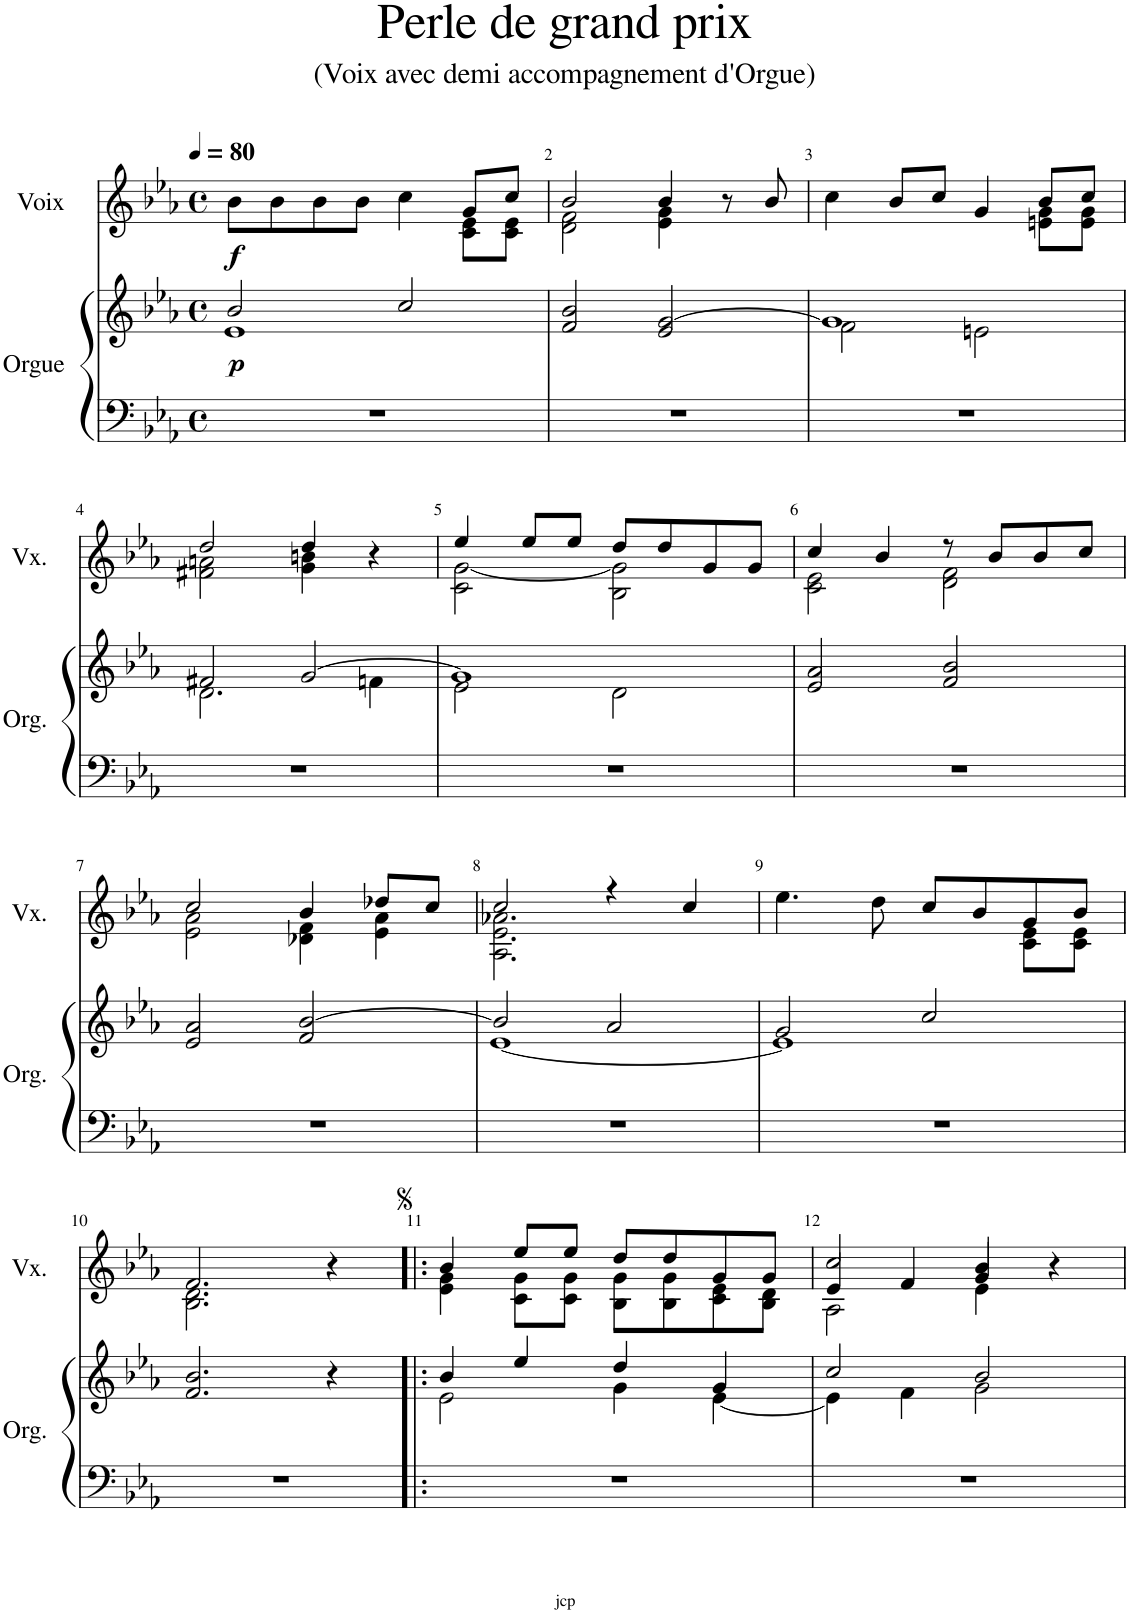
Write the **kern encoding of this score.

**kern	**kern	**dynam	**kern	**dynam
*part2	*part2	*part2	*part1	*part1
*staff3	*staff2	*staff2/3	*staff1	*staff1
*I"Orgue	*	*	*I"Voix	*
*I'Org.	*	*	*I'Vx.	*
*clefF4	*clefG2	*	*clefG2	*
*k[b-e-a-]	*k[b-e-a-]	*	*k[b-e-a-]	*
*M4/4	*M4/4	*	*M4/4	*
*met(c)	*met(c)	*	*met(c)	*
*MM80	*MM80	*	*MM80	*
=1	=1	=1	=1	=1
*	*^	*	*^	*
!	!	!	!LO:DY:b	!	!	!LO:DY:b
1r	2b-/	1e-	p	8b-\L	2.ryy	f
.	.	.	.	8b-\	.	.
.	.	.	.	8b-\	.	.
.	.	.	.	8b-\J	.	.
.	2cc/	.	.	4cc\	.	.
.	.	.	.	8g/L	8c\ 8e-\L	.
.	.	.	.	8cc/J	8c\ 8e-\J	.
*	*v	*v	*	*	*	*
=2	=2	=2	=2	=2	=2
1r	2f/ 2b-/	.	2b-/	2d\ 2f\	.
.	2e-/ [2g/	.	4b-/	4e-\ 4g\	.
.	.	.	8r	4ryy	.
.	.	.	8b-/	.	.
=3	=3	=3	=3	=3	=3
*	*^	*	*	*	*
1r	1g]	2f\	.	4cc\	2.ryy	.
.	.	.	.	8b-/L	.	.
.	.	.	.	8cc/J	.	.
.	.	2en\	.	4g/	.	.
.	.	.	.	8b-/L	8en\ 8g\L	.
.	.	.	.	8cc/J	8e\ 8g\J	.
!!LO:LB:g=z	!!
=4	=4	=4	=4	=4	=4	=4
1r	2f#X/	2.d\	.	2dd/	2f#X\ 2an\	.
.	[2g/	.	.	4dd/	4g\ 4bn\	.
.	.	4fn\	.	4r	4ryy	.
=5	=5	=5	=5	=5	=5	=5
1r	1g]	2e-\	.	4ee-/	2c\ [2g\	.
.	.	.	.	8ee-/L	.	.
.	.	.	.	8ee-/J	.	.
.	.	2d\	.	8dd/L	2B-\ 2g\]	.
.	.	.	.	8dd/	.	.
.	.	.	.	8g/	.	.
.	.	.	.	8g/J	.	.
*	*v	*v	*	*	*	*
=6	=6	=6	=6	=6	=6
1r	2e-/ 2a-/	.	4cc/	2c\ 2e-\	.
.	.	.	4b-/	.	.
.	2f/ 2b-/	.	8r	2d\ 2f\	.
.	.	.	8b-/L	.	.
.	.	.	8b-/	.	.
.	.	.	8cc/J	.	.
!!LO:LB:g=z	!!
=7	=7	=7	=7	=7	=7
1r	2e-/ 2a-/	.	2cc/	2e-\ 2a-\	.
.	2f/ [>2b-/	.	4b-/	4d-X\ 4f\	.
.	.	.	8dd-X/L	4e-\ 4a-\	.
.	.	.	8cc/J	.	.
=8	=8	=8	=8	=8	=8
*	*^	*	*	*	*
1r	2b-/]	[1e-	.	2cc/	2.A-\ 2.e-\ 2.a-X\	.
.	2a-/	.	.	4r	.	.
.	.	.	.	4cc/	4ryy	.
=9	=9	=9	=9	=9	=9	=9
1r	2g/	1e-]	.	4.ee-\	2.ryy	.
.	.	.	.	8dd\	.	.
.	2cc/	.	.	8cc/L	.	.
.	.	.	.	8b-/	.	.
.	.	.	.	8g/	8c\ 8e-\L	.
.	.	.	.	8b-/J	8c\ 8e-\J	.
*	*v	*v	*	*	*	*
!!LO:LB:g=z	!!
=10	=10	=10	=10	=10	=10
1r	2.f/ 2.b-/	.	2.f/	2.B-\ 2.d\	.
.	4r	.	4r	4ryy	.
=11!|:	=11!|:	=11!|:	=11!|:	=11!|:	=11!|:
*	*^	*	*	*	*
1r	4b-/	2e-\	.	4b-/	4e-\ 4g\	.
.	4ee-/	.	.	8ee-/L	8c\ 8g\L	.
.	.	.	.	8ee-/J	8c\ 8g\J	.
.	4dd/	4g\	.	8dd/L	8B-\ 8g\L	.
.	.	.	.	8dd/	8B-\ 8g\	.
.	4g/	[4e-\	.	8g/	8c\ 8e-\	.
.	.	.	.	8g/J	8B-\ 8d\J	.
=12	=12	=12	=12	=12	=12	=12
*	*	*	*	*	*^	*
1r	2cc/	4e-\]	.	2cc/	2A-\	4e-/	.
.	.	4f\	.	.	.	4f/	.
.	2b-/	2g\	.	4b-/	4e-\	4g/	.
.	.	.	.	4r	4ryy	4ryy	.
*	*v	*v	*	*	*	*	*
*	*	*	*v	*v	*v	*
=	=	=	=	=
*-	*-	*-	*-	*-
